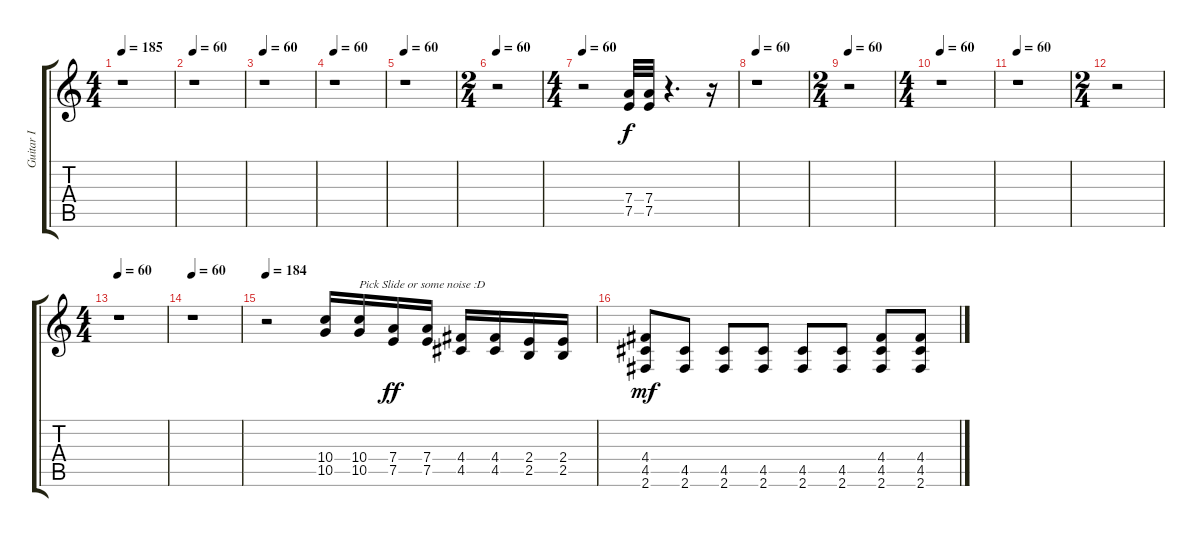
\track ("Guitar I" "Guitar I") {instrument distortionguitar}
\staff {score tabs}
\tuning (E4 B3 G3 D3 A2 E2) {hide}
\ts (4 4)
\tempo 185
\tempo 60
\tempo 185
\clef g2
\ks c
r.1{dy f instrument distortionguitar} |
\tempo 60
r.1 |
\tempo 60
r.1 |
\tempo 60
r.1 |
\tempo 60
r.1 |
\ts (2 4)
\tempo 60
r.2 |
\ts (4 4)
\tempo 60
r.2{instrument guitarfretnoise} (7.4 7.5).32{instrument guitarfretnoise} (7.4 7.5).32 r.4{d} r.16 |
\tempo 60
r.1 |
\ts (2 4)
\tempo 60
r.2 |
\ts (4 4)
\tempo 60
r.1 |
\tempo 60
r.1 |
\ts (2 4)
r.2 |
\ts (4 4)
\tempo 60
r.1 |
\tempo 60
r.1 |
\tempo 184
r.2 (10.4 10.5).16{instrument guitarfretnoise} (10.4 10.5).16{txt "Pick Slide or some noise :D"} (7.4 7.5).16{dy ff} (7.4 7.5).16 (4.4 4.5).16 (4.4 4.5).16 (2.4 2.5).16 (2.4 2.5).16 |
(4.4 4.5 2.6).8{dy mf instrument distortionguitar} (4.5 2.6).8 (4.5 2.6).8 (4.5 2.6).8 (4.5 2.6).8 (4.5 2.6).8 (4.4 4.5 2.6).8 (4.4 4.5 2.6).8
